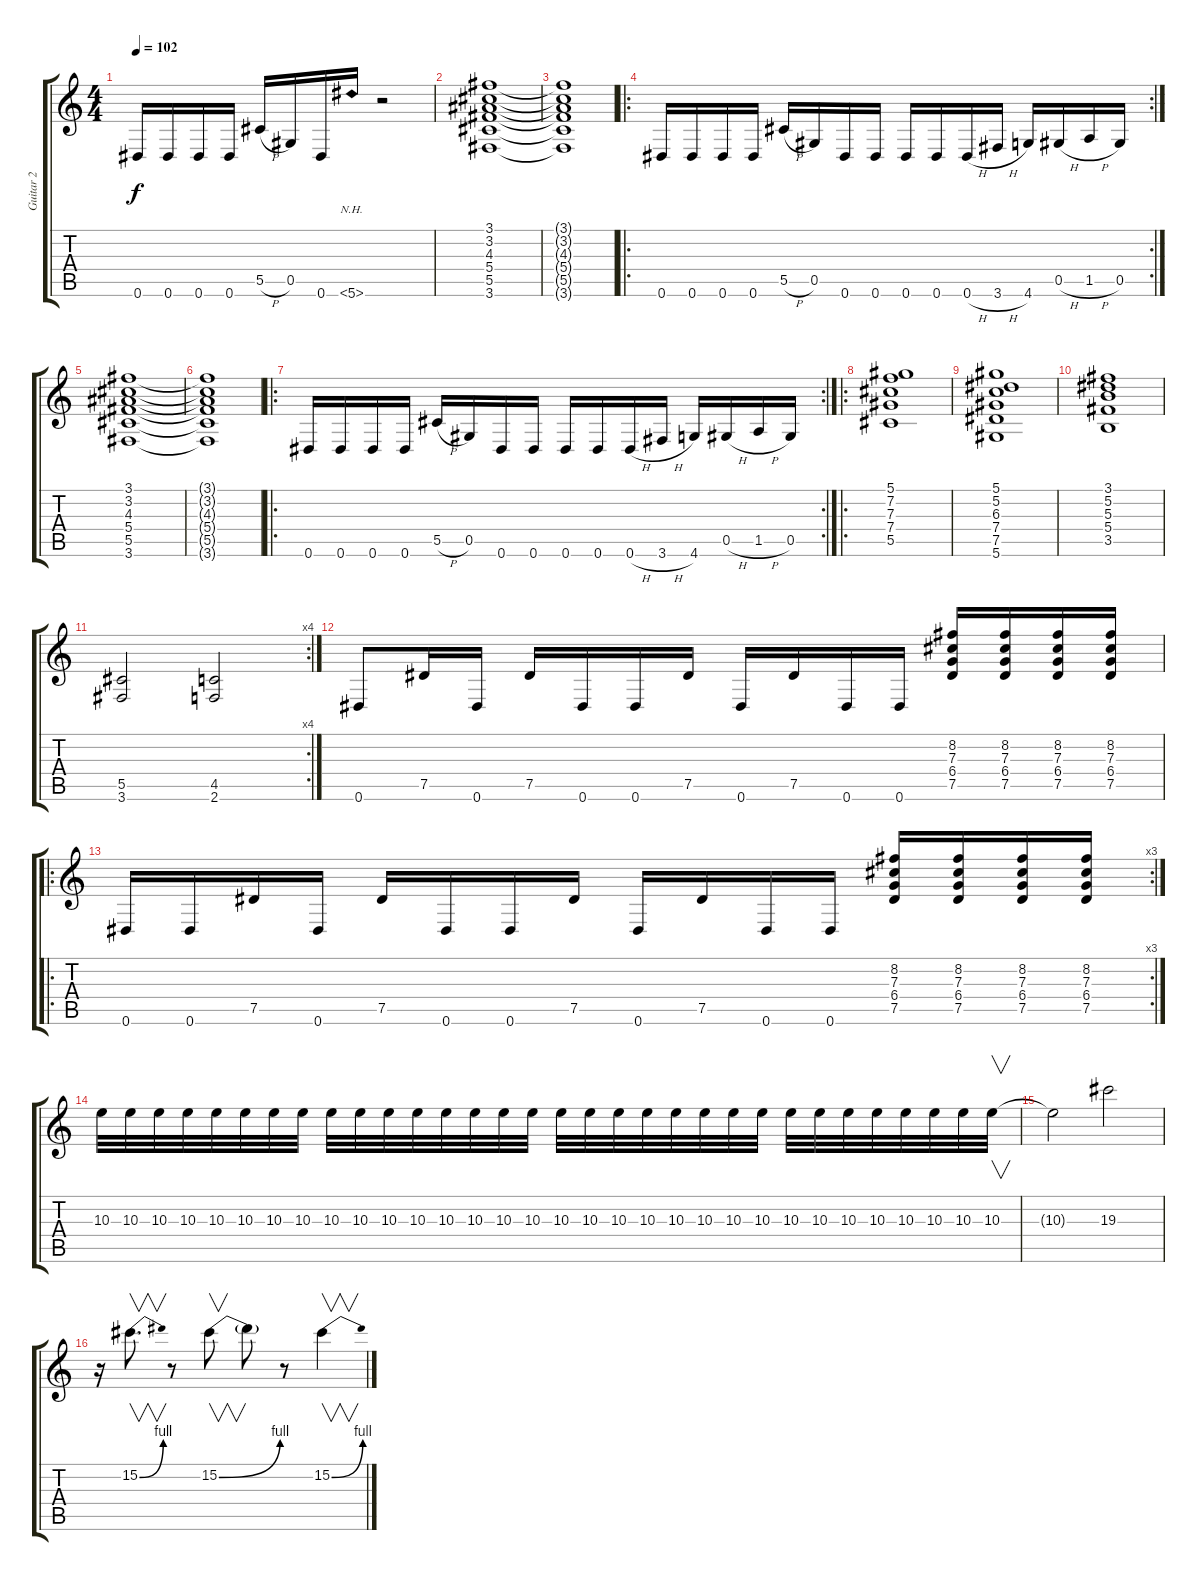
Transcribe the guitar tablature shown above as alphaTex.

\track ("Guitar 2" "Guitar 2") {instrument distortionguitar}
\staff {score tabs}
\tuning (Eb4 Bb3 Gb3 Db3 Ab2 Eb2) {hide}
\ts (4 4)
\tempo 102
\clef g2
\ks c
0.6.16{dy f} 0.6.16 0.6.16 0.6.16 5.5{h}.16 0.5.16 0.6.16 5.6{nh}.16 r.2 |
(3.1 3.2 4.3 5.4 5.5 3.6).1 |
(3.1{t} 3.2{t} 4.3{t} 5.4{t} 5.5{t} 3.6{t}).1 |
\ro
\rc 2
0.6.16 0.6.16 0.6.16 0.6.16 5.5{h}.16 0.5.16 0.6.16 0.6.16 0.6.16 0.6.16 0.6{h}.16 3.6{h}.16 4.6.16 0.5{h}.16 1.5{h}.16 0.5.16 |
(3.1 3.2 4.3 5.4 5.5 3.6).1 |
(3.1{t} 3.2{t} 4.3{t} 5.4{t} 5.5{t} 3.6{t}).1 |
\ro
\rc 2
0.6.16 0.6.16 0.6.16 0.6.16 5.5{h}.16 0.5.16 0.6.16 0.6.16 0.6.16 0.6.16 0.6{h}.16 3.6{h}.16 4.6.16 0.5{h}.16 1.5{h}.16 0.5.16 |
\ro
(5.1 7.2 7.3 7.4 5.5).1 |
(5.1 5.2 6.3 7.4 7.5 5.6).1 |
(3.1 5.2 5.3 5.4 3.5).1 |
\rc 4
(5.5 3.6).2 (4.5 2.6).2 |
0.6.8 7.5.16 0.6.16 7.5.16 0.6.16 0.6.16 7.5.16 0.6.16 7.5.16 0.6.16 0.6.16 (8.2 7.3 6.4 7.5).16 (8.2 7.3 6.4 7.5).16 (8.2 7.3 6.4 7.5).16 (8.2 7.3 6.4 7.5).16 |
\ro
\rc 3
0.6.16 0.6.16 7.5.16 0.6.16 7.5.16 0.6.16 0.6.16 7.5.16 0.6.16 7.5.16 0.6.16 0.6.16 (8.2 7.3 6.4 7.5).16 (8.2 7.3 6.4 7.5).16 (8.2 7.3 6.4 7.5).16 (8.2 7.3 6.4 7.5).16 |
10.3.32 10.3.32 10.3.32 10.3.32 10.3.32 10.3.32 10.3.32 10.3.32 10.3.32 10.3.32 10.3.32 10.3.32 10.3.32 10.3.32 10.3.32 10.3.32 10.3.32 10.3.32 10.3.32 10.3.32 10.3.32 10.3.32 10.3.32 10.3.32 10.3.32 10.3.32 10.3.32 10.3.32 10.3.32 10.3.32 10.3.32 10.3.32{v} |
10.3{t}.2 19.3.2 |
r.16 15.2{be (bend 0 0 60 4)}.8{v d} r.8 15.2{be (bend 0 0 60 4)}.8{v} 15.2{t}.8 r.8 15.2{be (bend 0 0 60 4)}.4{v}
